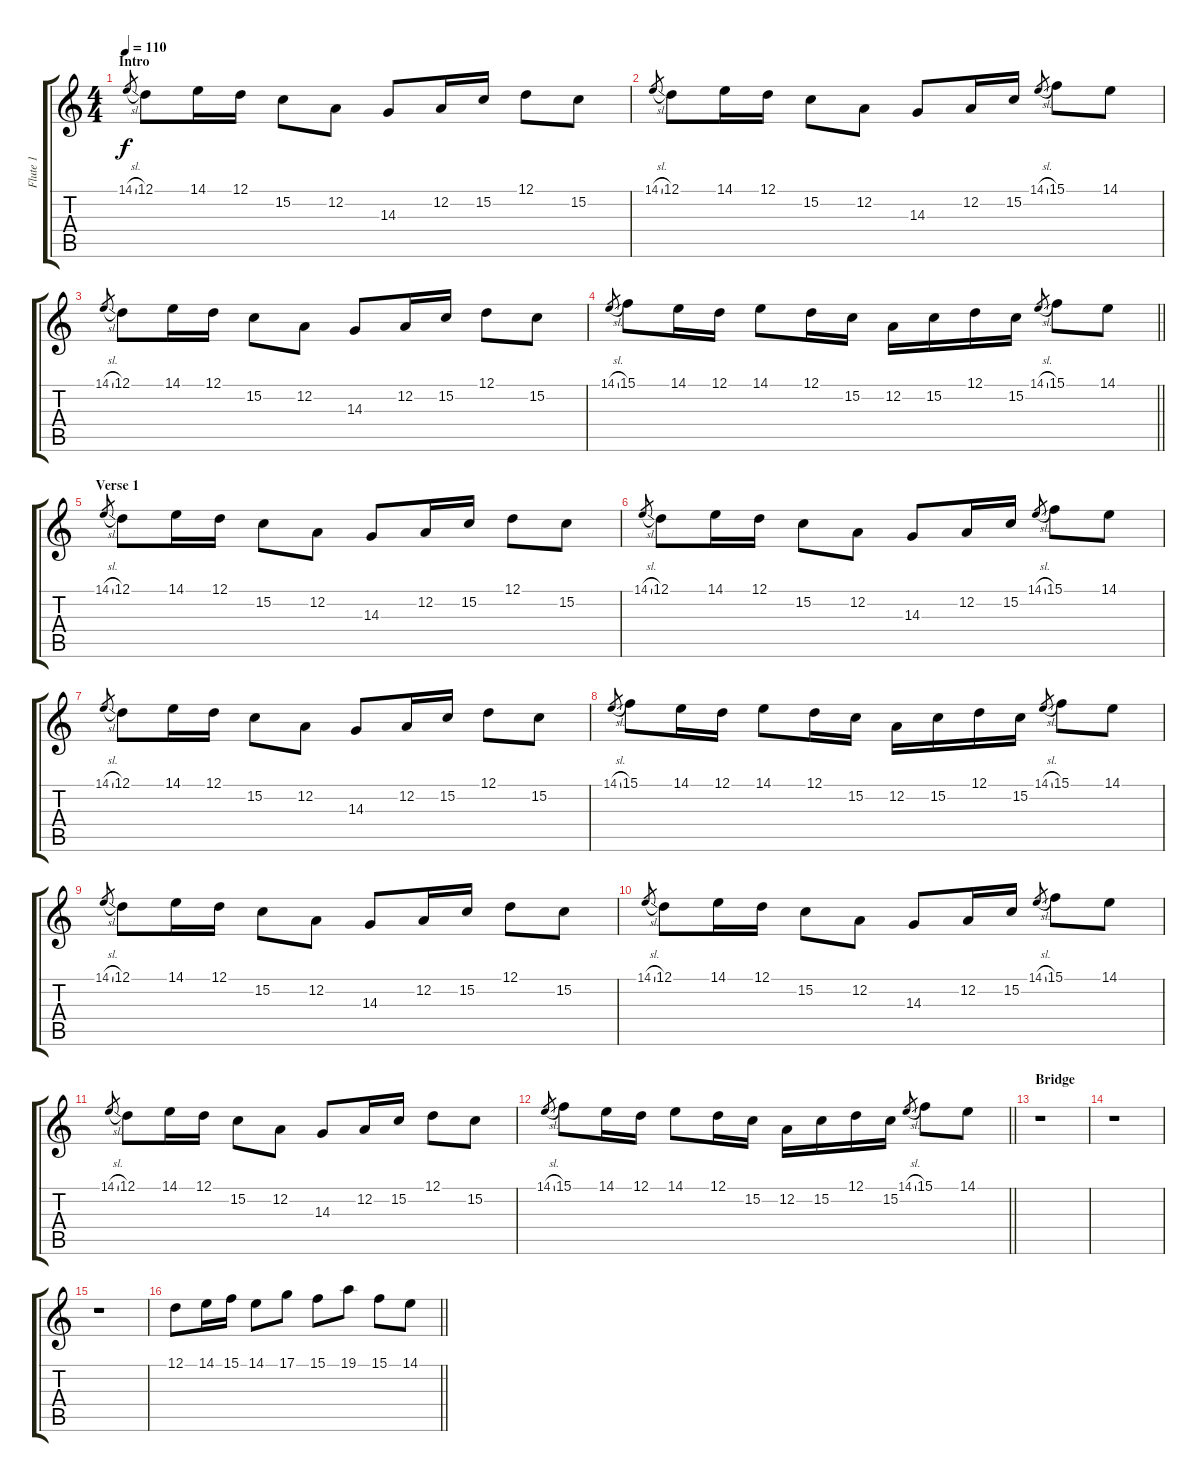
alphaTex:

\track ("Flute 1" "Flute 1") {instrument harmonica}
\staff {score tabs}
\tuning (D4 A3 F3 C3 G2 D2) {hide}
\ts (4 4)
\section ("" "Intro")
\tempo 110
\clef g2
\ks c
14.1{sl}.8{gr dy f instrument harmonica} 12.1.8 14.1.16 12.1.16 15.2.8 12.2.8 14.3.8 12.2.16 15.2.16 12.1.8 15.2.8 |
14.1{sl}.8{gr} 12.1.8 14.1.16 12.1.16 15.2.8 12.2.8 14.3.8 12.2.16 15.2.16 14.1{sl}.8{gr} 15.1.8 14.1.8 |
14.1{sl}.8{gr} 12.1.8 14.1.16 12.1.16 15.2.8 12.2.8 14.3.8 12.2.16 15.2.16 12.1.8 15.2.8 |
\barLineRight lightlight
14.1{sl}.8{gr} 15.1.8 14.1.16 12.1.16 14.1.8 12.1.16 15.2.16 12.2.16 15.2.16 12.1.16 15.2.16 14.1{sl}.8{gr} 15.1.8 14.1.8 |
\section ("" "Verse 1")
14.1{sl}.8{gr} 12.1.8 14.1.16 12.1.16 15.2.8 12.2.8 14.3.8 12.2.16 15.2.16 12.1.8 15.2.8 |
14.1{sl}.8{gr} 12.1.8 14.1.16 12.1.16 15.2.8 12.2.8 14.3.8 12.2.16 15.2.16 14.1{sl}.8{gr} 15.1.8 14.1.8 |
14.1{sl}.8{gr} 12.1.8 14.1.16 12.1.16 15.2.8 12.2.8 14.3.8 12.2.16 15.2.16 12.1.8 15.2.8 |
14.1{sl}.8{gr} 15.1.8 14.1.16 12.1.16 14.1.8 12.1.16 15.2.16 12.2.16 15.2.16 12.1.16 15.2.16 14.1{sl}.8{gr} 15.1.8 14.1.8 |
14.1{sl}.8{gr} 12.1.8 14.1.16 12.1.16 15.2.8 12.2.8 14.3.8 12.2.16 15.2.16 12.1.8 15.2.8 |
14.1{sl}.8{gr} 12.1.8 14.1.16 12.1.16 15.2.8 12.2.8 14.3.8 12.2.16 15.2.16 14.1{sl}.8{gr} 15.1.8 14.1.8 |
14.1{sl}.8{gr} 12.1.8 14.1.16 12.1.16 15.2.8 12.2.8 14.3.8 12.2.16 15.2.16 12.1.8 15.2.8 |
\barLineRight lightlight
14.1{sl}.8{gr} 15.1.8 14.1.16 12.1.16 14.1.8 12.1.16 15.2.16 12.2.16 15.2.16 12.1.16 15.2.16 14.1{sl}.8{gr} 15.1.8 14.1.8 |
\section ("" "Bridge")
r.1 |
r.1 |
r.1 |
\barLineRight lightlight
12.1.8 14.1.16 15.1.16 14.1.8 17.1.8 15.1.8 19.1.8 15.1.8 14.1.8
